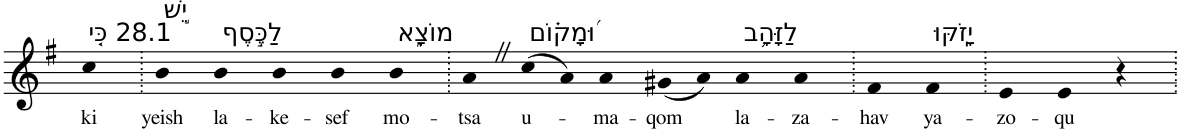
**kern	**text
*part1	*part1
*staff1	*staff1
*I"Piano	*
*I'Pno	*
*clefG2	*
*k[f#]	*
*G:	*
=1	=1
!LO:TX:a:t=28.1 כִּ֤י	!
!	!LO:LY:b
4cc	ki
=2.	=2.
!LO:TX:a:t=יֵ֣שׁ	!
!	!LO:LY:b
4b	yeish
!LO:TX:a:t=לַכֶּ֣סֶף	!
!	!LO:LY:b
4b	la-
!	!LO:LY:b
4b	-ke-
!	!LO:LY:b
4b	-sef
!LO:TX:a:t=מוֹצָ֑א	!
!	!LO:LY:b
4b	mo-
=3.	=3.
!	!LO:LY:b
4aZ	-tsa
!LO:TX:a:t=וּ֝מָק֗וֹם	!
!	!LO:LY:b
(8cc	u-
8a)	.
!	!LO:LY:b
4a	-ma-
!	!LO:LY:b
(8g#X	-qom
8a)	.
!LO:TX:a:t=לַזָּהָ֥ב	!
!	!LO:LY:b
4a	la-
!	!LO:LY:b
4a	-za-
=4.	=4.
!	!LO:LY:b
4f#	-hav
!LO:TX:a:t=יָזֹֽקּוּ	!
!	!LO:LY:b
4f#	ya-
=5.	=5.
!	!LO:LY:b
4e	-zo-
!	!LO:LY:b
4e	-qu
4r	.
=.	=.
*-	*-
